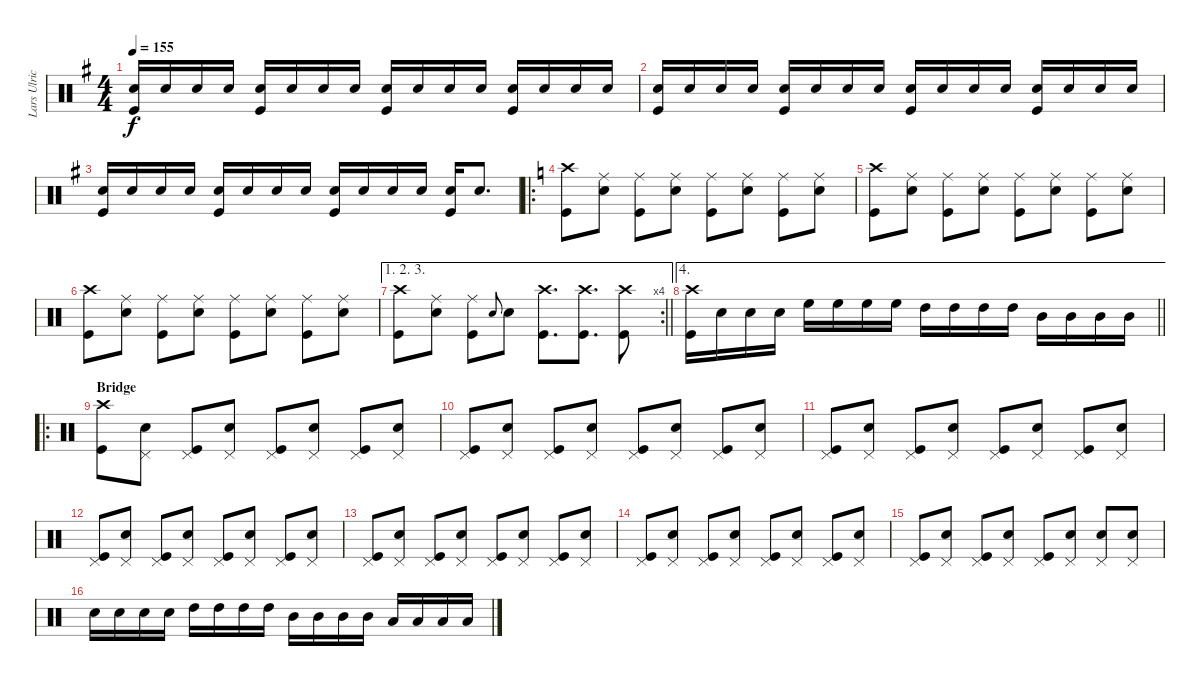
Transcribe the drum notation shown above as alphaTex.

\track ("Lars Ulrich" "Lars Ulric") {instrument percussion}
\staff {score}
\articulation defaults
\ts (4 4)
\tempo 155
\clef neutral
\ks g
("Snare (hit) 2" "Kick (hit)").16{dy f} "Snare (hit) 2".16 "Snare (hit) 2".16 "Snare (hit) 2".16 ("Snare (hit) 2" "Kick (hit)").16 "Snare (hit) 2".16 "Snare (hit) 2".16 "Snare (hit) 2".16 ("Snare (hit) 2" "Kick (hit)").16 "Snare (hit) 2".16 "Snare (hit) 2".16 "Snare (hit) 2".16 ("Snare (hit) 2" "Kick (hit)").16 "Snare (hit) 2".16 "Snare (hit) 2".16 "Snare (hit) 2".16 |
("Snare (hit) 2" "Kick (hit)").16 "Snare (hit) 2".16 "Snare (hit) 2".16 "Snare (hit) 2".16 ("Snare (hit) 2" "Kick (hit)").16 "Snare (hit) 2".16 "Snare (hit) 2".16 "Snare (hit) 2".16 ("Snare (hit) 2" "Kick (hit)").16 "Snare (hit) 2".16 "Snare (hit) 2".16 "Snare (hit) 2".16 ("Snare (hit) 2" "Kick (hit)").16 "Snare (hit) 2".16 "Snare (hit) 2".16 "Snare (hit) 2".16 |
("Snare (hit) 2" "Kick (hit)").16 "Snare (hit) 2".16 "Snare (hit) 2".16 "Snare (hit) 2".16 ("Snare (hit) 2" "Kick (hit)").16 "Snare (hit) 2".16 "Snare (hit) 2".16 "Snare (hit) 2".16 ("Snare (hit) 2" "Kick (hit)").16 "Snare (hit) 2".16 "Snare (hit) 2".16 "Snare (hit) 2".16 ("Snare (hit) 2" "Kick (hit)").16 "Snare (hit) 2".8{d} |
\ro
\ks c
("Crash high (hit)" "Kick (hit)").8 ("Ride (middle)" "Snare (hit) 2").8 ("Ride (middle)" "Kick (hit)").8 ("Ride (middle)" "Snare (hit) 2").8 ("Ride (middle)" "Kick (hit)").8 ("Ride (middle)" "Snare (hit) 2").8 ("Ride (middle)" "Kick (hit)").8 ("Ride (middle)" "Snare (hit) 2").8 |
("Crash high (hit)" "Kick (hit)").8 ("Ride (middle)" "Snare (hit) 2").8 ("Ride (middle)" "Kick (hit)").8 ("Ride (middle)" "Snare (hit) 2").8 ("Ride (middle)" "Kick (hit)").8 ("Ride (middle)" "Snare (hit) 2").8 ("Ride (middle)" "Kick (hit)").8 ("Ride (middle)" "Snare (hit) 2").8 |
("Crash high (hit)" "Kick (hit)").8 ("Ride (middle)" "Snare (hit) 2").8 ("Ride (middle)" "Kick (hit)").8 ("Ride (middle)" "Snare (hit) 2").8 ("Ride (middle)" "Kick (hit)").8 ("Ride (middle)" "Snare (hit) 2").8 ("Ride (middle)" "Kick (hit)").8 ("Ride (middle)" "Snare (hit) 2").8 |
\ae (1 2 3)
\rc 4
\barLineRight lightlight
("Crash high (hit)" "Kick (hit)").8 ("Ride (middle)" "Snare (hit) 2").8 ("Ride (middle)" "Kick (hit)").8 "Snare (hit) 2".8{gr onbeat} "Snare (hit) 2".8 ("Crash high (hit)" "Kick (hit)").8{d} ("Crash high (hit)" "Kick (hit)").8{d} ("Crash high (hit)" "Kick (hit)").8 |
\ae 4
\barLineRight lightlight
("Crash high (hit)" "Kick (hit)").16 "Snare (hit) 2".16 "Snare (hit) 2".16 "Snare (hit) 2".16 "High Floor Tom (hit)".16 "High Floor Tom (hit)".16 "High Floor Tom (hit)".16 "High Floor Tom (hit)".16 "High Tom (hit)".16 "High Tom (hit)".16 "High Tom (hit)".16 "High Tom (hit)".16 "Mid Tom (hit)".16 "Mid Tom (hit)".16 "Mid Tom (hit)".16 "Mid Tom (hit)".16 |
\ro
\section ("" "Bridge")
("Crash high (hit)" "Kick (hit)").8 ("Pedal Hi-Hat (hit)" "Snare (hit) 2").8 ("Pedal Hi-Hat (hit)" "Kick (hit)").8 ("Pedal Hi-Hat (hit)" "Snare (hit) 2").8 ("Pedal Hi-Hat (hit)" "Kick (hit)").8 ("Pedal Hi-Hat (hit)" "Snare (hit) 2").8 ("Pedal Hi-Hat (hit)" "Kick (hit)").8 ("Pedal Hi-Hat (hit)" "Snare (hit) 2").8 |
("Pedal Hi-Hat (hit)" "Kick (hit)").8 ("Pedal Hi-Hat (hit)" "Snare (hit) 2").8 ("Pedal Hi-Hat (hit)" "Kick (hit)").8 ("Pedal Hi-Hat (hit)" "Snare (hit) 2").8 ("Pedal Hi-Hat (hit)" "Kick (hit)").8 ("Pedal Hi-Hat (hit)" "Snare (hit) 2").8 ("Pedal Hi-Hat (hit)" "Kick (hit)").8 ("Pedal Hi-Hat (hit)" "Snare (hit) 2").8 |
("Pedal Hi-Hat (hit)" "Kick (hit)").8 ("Pedal Hi-Hat (hit)" "Snare (hit) 2").8 ("Pedal Hi-Hat (hit)" "Kick (hit)").8 ("Pedal Hi-Hat (hit)" "Snare (hit) 2").8 ("Pedal Hi-Hat (hit)" "Kick (hit)").8 ("Pedal Hi-Hat (hit)" "Snare (hit) 2").8 ("Pedal Hi-Hat (hit)" "Kick (hit)").8 ("Pedal Hi-Hat (hit)" "Snare (hit) 2").8 |
("Pedal Hi-Hat (hit)" "Kick (hit)").8 ("Pedal Hi-Hat (hit)" "Snare (hit) 2").8 ("Pedal Hi-Hat (hit)" "Kick (hit)").8 ("Pedal Hi-Hat (hit)" "Snare (hit) 2").8 ("Pedal Hi-Hat (hit)" "Kick (hit)").8 ("Pedal Hi-Hat (hit)" "Snare (hit) 2").8 ("Pedal Hi-Hat (hit)" "Kick (hit)").8 ("Pedal Hi-Hat (hit)" "Snare (hit) 2").8 |
("Pedal Hi-Hat (hit)" "Kick (hit)").8 ("Pedal Hi-Hat (hit)" "Snare (hit) 2").8 ("Pedal Hi-Hat (hit)" "Kick (hit)").8 ("Pedal Hi-Hat (hit)" "Snare (hit) 2").8 ("Pedal Hi-Hat (hit)" "Kick (hit)").8 ("Pedal Hi-Hat (hit)" "Snare (hit) 2").8 ("Pedal Hi-Hat (hit)" "Kick (hit)").8 ("Pedal Hi-Hat (hit)" "Snare (hit) 2").8 |
("Pedal Hi-Hat (hit)" "Kick (hit)").8 ("Pedal Hi-Hat (hit)" "Snare (hit) 2").8 ("Pedal Hi-Hat (hit)" "Kick (hit)").8 ("Pedal Hi-Hat (hit)" "Snare (hit) 2").8 ("Pedal Hi-Hat (hit)" "Kick (hit)").8 ("Pedal Hi-Hat (hit)" "Snare (hit) 2").8 ("Pedal Hi-Hat (hit)" "Kick (hit)").8 ("Pedal Hi-Hat (hit)" "Snare (hit) 2").8 |
("Pedal Hi-Hat (hit)" "Kick (hit)").8 ("Pedal Hi-Hat (hit)" "Snare (hit) 2").8 ("Pedal Hi-Hat (hit)" "Kick (hit)").8 ("Pedal Hi-Hat (hit)" "Snare (hit) 2").8 ("Pedal Hi-Hat (hit)" "Kick (hit)").8 ("Pedal Hi-Hat (hit)" "Snare (hit) 2").8 ("Pedal Hi-Hat (hit)" "Snare (hit) 2").8 ("Pedal Hi-Hat (hit)" "Snare (hit) 2").8 |
"Snare (hit) 2".16 "Snare (hit) 2".16 "Snare (hit) 2".16 "Snare (hit) 2".16 "High Tom (hit)".16 "High Tom (hit)".16 "High Tom (hit)".16 "High Tom (hit)".16 "Mid Tom (hit)".16 "Mid Tom (hit)".16 "Mid Tom (hit)".16 "Mid Tom (hit)".16 "Low Tom (hit)".16 "Low Tom (hit)".16 "Low Tom (hit)".16 "Low Tom (hit)".16
